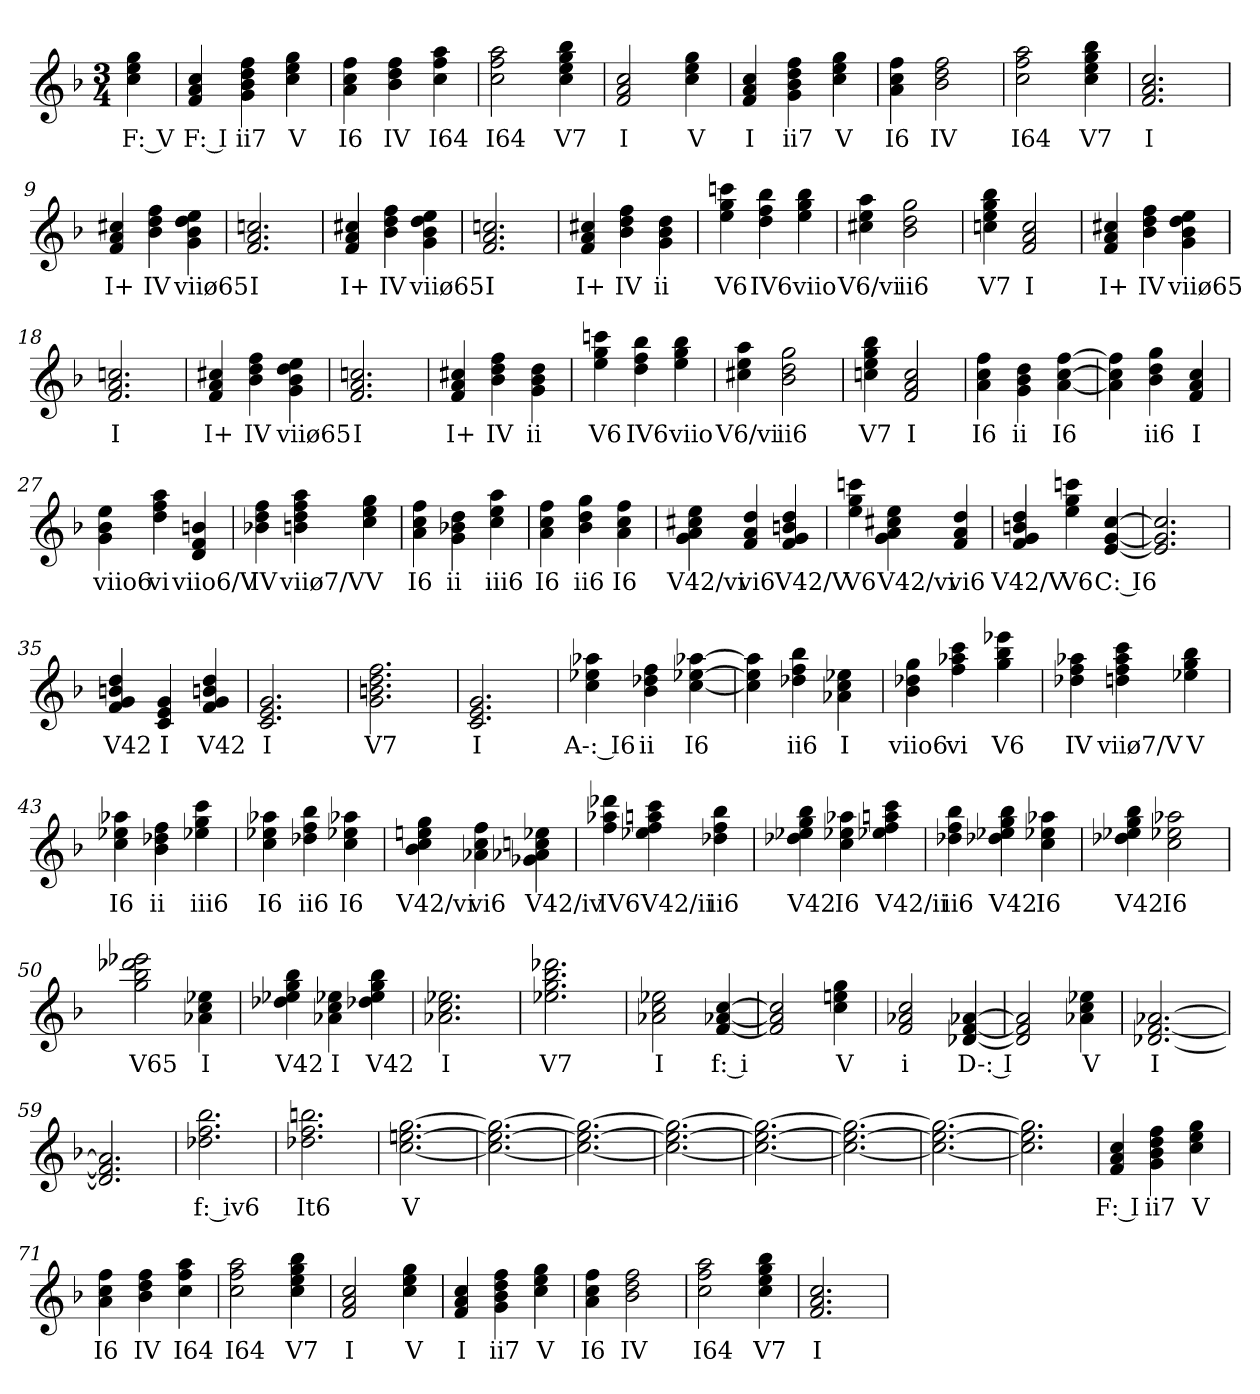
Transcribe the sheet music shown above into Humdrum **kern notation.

**kern	**text
*part1	*part1
*staff1	*staff1
*k[b-]	*
*F:	*
*M3/4	*
=	=
4cc 4ee 4gg	F: V
=1	=1
4f 4a 4cc	F: I
4g 4b- 4dd 4ff	ii7
4cc 4ee 4gg	V
=2	=2
4a 4cc 4ff	I6
4b- 4dd 4ff	IV
4cc 4ff 4aa	I64
=3	=3
2cc 2ff 2aa	I64
4cc 4ee 4gg 4bb-	V7
=4	=4
2f 2a 2cc	I
4cc 4ee 4gg	V
=5	=5
4f 4a 4cc	I
4g 4b- 4dd 4ff	ii7
4cc 4ee 4gg	V
=6	=6
4a 4cc 4ff	I6
2b- 2dd 2ff	IV
=7	=7
2cc 2ff 2aa	I64
4cc 4ee 4gg 4bb-	V7
=8	=8
2.f 2.a 2.cc	I
=9	=9
4f 4a 4cc#X	I+
4b- 4dd 4ff	IV
4g 4b- 4dd 4ee	viiø65
=10	=10
2.f 2.a 2.ccn	I
=11	=11
4f 4a 4cc#X	I+
4b- 4dd 4ff	IV
4g 4b- 4dd 4ee	viiø65
=12	=12
2.f 2.a 2.ccn	I
=13	=13
4f 4a 4cc#X	I+
4b- 4dd 4ff	IV
4g 4b- 4dd	ii
=14	=14
4ee 4gg 4cccn	V6
4dd 4ff 4bb-	IV6
4ee 4gg 4bb-	viio
=15	=15
4cc#X 4ee 4aa	V6/vi
2b- 2dd 2gg	ii6
=16	=16
4ccn 4ee 4gg 4bb-	V7
2f 2a 2cc	I
=17	=17
4f 4a 4cc#X	I+
4b- 4dd 4ff	IV
4g 4b- 4dd 4ee	viiø65
=18	=18
2.f 2.a 2.ccn	I
=19	=19
4f 4a 4cc#X	I+
4b- 4dd 4ff	IV
4g 4b- 4dd 4ee	viiø65
=20	=20
2.f 2.a 2.ccn	I
=21	=21
4f 4a 4cc#X	I+
4b- 4dd 4ff	IV
4g 4b- 4dd	ii
=22	=22
4ee 4gg 4cccn	V6
4dd 4ff 4bb-	IV6
4ee 4gg 4bb-	viio
=23	=23
4cc#X 4ee 4aa	V6/vi
2b- 2dd 2gg	ii6
=24	=24
4ccn 4ee 4gg 4bb-	V7
2f 2a 2cc	I
=25	=25
4a 4cc 4ff	I6
4g 4b- 4dd	ii
[4a [4cc [4ff	I6
=26	=26
4a] 4cc] 4ff]	.
4b- 4dd 4gg	ii6
4f 4a 4cc	I
=27	=27
4g 4b- 4ee	viio6
4dd 4ff 4aa	vi
4d 4f 4bn	viio6/V
=28	=28
4b-X 4dd 4ff	IV
4bn 4dd 4ff 4aa	viiø7/V
4cc 4ee 4gg	V
=29	=29
4a 4cc 4ff	I6
4g 4b-X 4dd	ii
4cc 4ee 4aa	iii6
=30	=30
4a 4cc 4ff	I6
4b- 4dd 4gg	ii6
4a 4cc 4ff	I6
=31	=31
4g 4a 4cc#X 4ee	V42/vi
4f 4a 4dd	vi6
4f 4g 4bn 4dd	V42/V
=32	=32
4ee 4gg 4cccn	V6
4g 4a 4cc#X 4ee	V42/vi
4f 4a 4dd	vi6
=33	=33
4f 4g 4bn 4dd	V42/V
4ee 4gg 4cccn	V6
[4e [4g [4cc	C: I6
=34	=34
2.e] 2.g] 2.cc]	.
=35	=35
4f 4g 4bn 4dd	V42
4c 4e 4g	I
4f 4g 4bn 4dd	V42
=36	=36
2.c 2.e 2.g	I
=37	=37
2.g 2.bn 2.dd 2.ff	V7
=38	=38
2.c 2.e 2.g	I
=39	=39
4cc 4ee-X 4aa-X	A-: I6
4b- 4dd-X 4ff	ii
[4cc [4ee-X [4aa-X	I6
=40	=40
4cc] 4ee-] 4aa-]	.
4dd-X 4ff 4bb-	ii6
4a-X 4cc 4ee-X	I
=41	=41
4b- 4dd-X 4gg	viio6
4ff 4aa-X 4ccc	vi
4gg 4bb- 4eee-X	V6
=42	=42
4dd-X 4ff 4aa-X	IV
4ddn 4ff 4aa- 4ccc	viiø7/V
4ee-X 4gg 4bb-	V
=43	=43
4cc 4ee-X 4aa-X	I6
4b- 4dd-X 4ff	ii
4ee-X 4gg 4ccc	iii6
=44	=44
4cc 4ee-X 4aa-X	I6
4dd-X 4ff 4bb-	ii6
4cc 4ee-X 4aa-X	I6
=45	=45
4b- 4cc 4een 4gg	V42/vi
4a-X 4cc 4ff	vi6
4g-X 4a-X 4ccn 4ee-X	V42/iv
=46	=46
4ff 4aa-X 4ddd-X	IV6
4ee-X 4ff 4aan 4ccc	V42/ii
4dd-X 4ff 4bb-	ii6
=47	=47
4dd-X 4ee-X 4gg 4bb-	V42
4cc 4ee-X 4aa-X	I6
4ee-X 4ff 4aan 4ccc	V42/ii
=48	=48
4dd-X 4ff 4bb-	ii6
4dd-X 4ee-X 4gg 4bb-	V42
4cc 4ee-X 4aa-X	I6
=49	=49
4dd-X 4ee-X 4gg 4bb-	V42
2cc 2ee-X 2aa-X	I6
=50	=50
2gg 2bb- 2ddd-X 2eee-X	V65
4a-X 4cc 4ee-X	I
=51	=51
4dd-X 4ee-X 4gg 4bb-	V42
4a-X 4cc 4ee-X	I
4dd-X 4ee- 4gg 4bb-	V42
=52	=52
2.a-X 2.cc 2.ee-X	I
=53	=53
2.ee-X 2.gg 2.bb- 2.ddd-X	V7
=54	=54
2a-X 2cc 2ee-X	I
[4f [4a-X [4cc	f: i
=55	=55
2f] 2a-] 2cc]	.
4cc 4een 4gg	V
=56	=56
2f 2a-X 2cc	i
[4d-X [4f [4a-X	D-: I
=57	=57
2d-] 2f] 2a-]	.
4a-X 4cc 4ee-X	V
=58	=58
[2.d-X [2.f [2.a-X	I
=59	=59
2.d-] 2.f] 2.a-]	.
=60	=60
2.dd-X 2.ff 2.bb-	f: iv6
=61	=61
2.dd-X 2.ff 2.bbn	It6
=62	=62
[2.cc [2.een [2.gg	V
=63	=63
2.cc_ 2.ee_ 2.gg_	.
=64	=64
2.cc_ 2.ee_ 2.gg_	.
=65	=65
2.cc_ 2.ee_ 2.gg_	.
=66	=66
2.cc_ 2.ee_ 2.gg_	.
=67	=67
2.cc_ 2.ee_ 2.gg_	.
=68	=68
2.cc_ 2.ee_ 2.gg_	.
=69	=69
2.cc] 2.ee] 2.gg]	.
=70	=70
4f 4a 4cc	F: I
4g 4b- 4dd 4ff	ii7
4cc 4ee 4gg	V
=71	=71
4a 4cc 4ff	I6
4b- 4dd 4ff	IV
4cc 4ff 4aa	I64
=72	=72
2cc 2ff 2aa	I64
4cc 4ee 4gg 4bb-	V7
=73	=73
2f 2a 2cc	I
4cc 4ee 4gg	V
=74	=74
4f 4a 4cc	I
4g 4b- 4dd 4ff	ii7
4cc 4ee 4gg	V
=75	=75
4a 4cc 4ff	I6
2b- 2dd 2ff	IV
=76	=76
2cc 2ff 2aa	I64
4cc 4ee 4gg 4bb-	V7
=77	=77
2.f 2.a 2.cc	I
=	=
*-	*-
